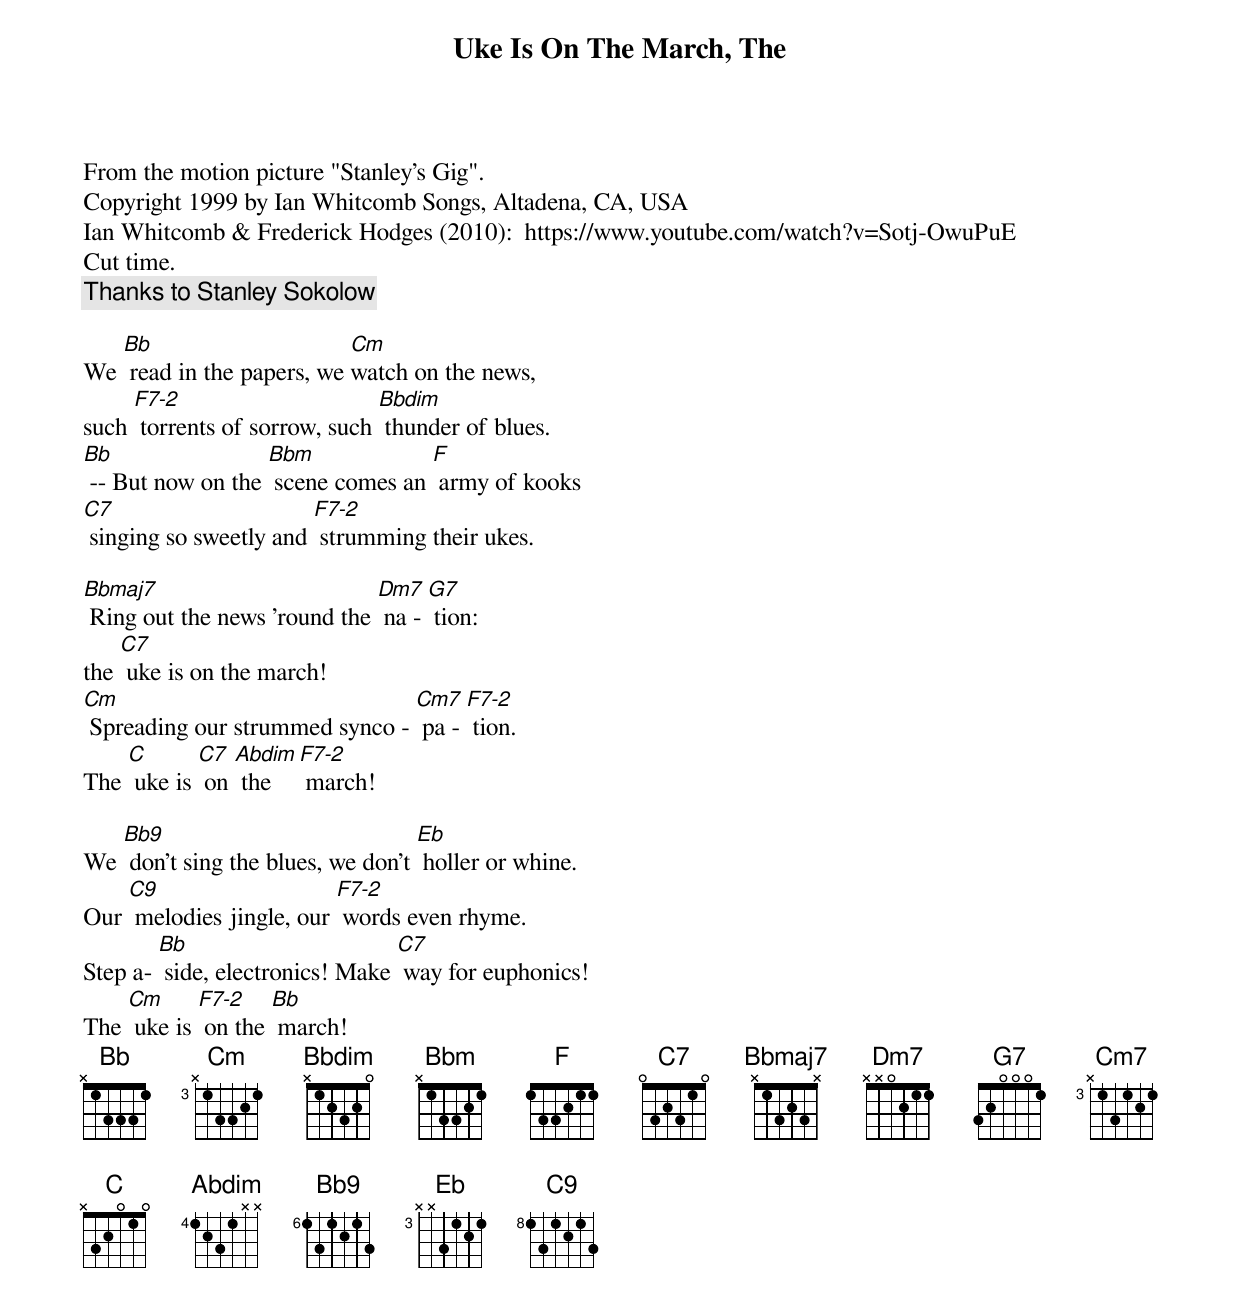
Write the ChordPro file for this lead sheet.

{t:Uke Is On The March, The}
From the motion picture "Stanley's Gig".
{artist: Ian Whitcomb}
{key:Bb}
Copyright 1999 by Ian Whitcomb Songs, Altadena, CA, USA
Ian Whitcomb & Frederick Hodges (2010):  https://www.youtube.com/watch?v=Sotj-OwuPuE
Cut time.
{c: Thanks to Stanley Sokolow}

We [Bb] read in the papers, we [Cm]watch on the news,
such [F7-2] torrents of sorrow, such [Bbdim] thunder of blues.
[Bb] -- But now on the [Bbm] scene comes an [F] army of kooks
[C7] singing so sweetly and [F7-2] strumming their ukes.

[Bbmaj7] Ring out the news 'round the [Dm7] na - [G7] tion:
the [C7] uke is on the march!
[Cm] Spreading our strummed synco - [Cm7] pa - [F7-2] tion.
The [C] uke is [C7] on [Abdim] the [F7-2] march!

We [Bb9] don't sing the blues, we don't [Eb] holler or whine.
Our [C9] melodies jingle, our [F7-2] words even rhyme.
Step a- [Bb] side, electronics! Make [C7] way for euphonics!
The [Cm] uke is [F7-2] on the [Bb] march!
